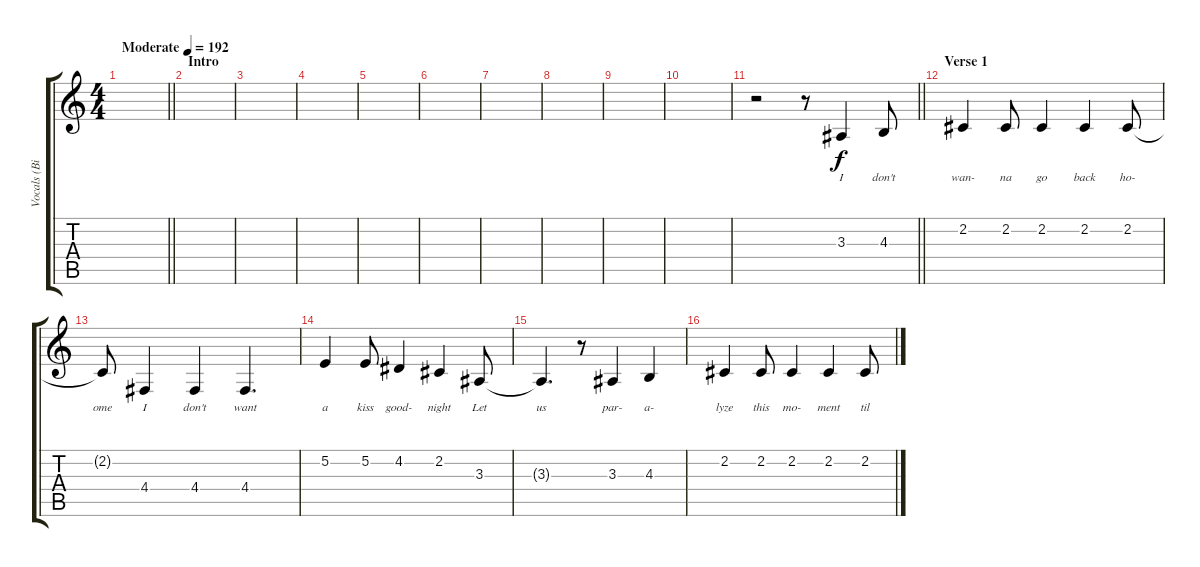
\track ("Vocals (Billie Joe Armstrong)" "Vocals (Bi") {instrument clarinet}
\staff {score tabs}
\tuning (E4 B3 G3 D3 A2 E2) {hide}
\ts (4 4)
\tempo (192 "Moderate")
\clef g2
\barLineRight lightlight
\ks c
|
\section ("" "Intro")
|
|
|
|
|
|
|
|
|
\barLineRight lightlight
r.2 r.8 3.3.4{lyrics (0 "I") lyrics (1 "") lyrics (2 "") lyrics (3 "") lyrics (4 "")} 4.3.8{lyrics (0 "don't") lyrics (1 "") lyrics (2 "") lyrics (3 "") lyrics (4 "")} |
\section ("" "Verse 1")
2.2.4{lyrics (0 "wan-") lyrics (1 "") lyrics (2 "") lyrics (3 "") lyrics (4 "")} 2.2.8{lyrics (0 "na") lyrics (1 "") lyrics (2 "") lyrics (3 "") lyrics (4 "")} 2.2.4{lyrics (0 "go") lyrics (1 "") lyrics (2 "") lyrics (3 "") lyrics (4 "")} 2.2.4{lyrics (0 "back") lyrics (1 "") lyrics (2 "") lyrics (3 "") lyrics (4 "")} 2.2.8{lyrics (0 "ho-") lyrics (1 "") lyrics (2 "") lyrics (3 "") lyrics (4 "")} |
2.2{t}.8{lyrics (0 "ome") lyrics (1 "") lyrics (2 "") lyrics (3 "") lyrics (4 "")} 4.4.4{lyrics (0 "I") lyrics (1 "") lyrics (2 "") lyrics (3 "") lyrics (4 "")} 4.4.4{lyrics (0 "don't") lyrics (1 "") lyrics (2 "") lyrics (3 "") lyrics (4 "")} 4.4.4{d lyrics (0 "want") lyrics (1 "") lyrics (2 "") lyrics (3 "") lyrics (4 "")} |
5.2.4{lyrics (0 "a") lyrics (1 "") lyrics (2 "") lyrics (3 "") lyrics (4 "")} 5.2.8{lyrics (0 "kiss") lyrics (1 "") lyrics (2 "") lyrics (3 "") lyrics (4 "")} 4.2.4{lyrics (0 "good-") lyrics (1 "") lyrics (2 "") lyrics (3 "") lyrics (4 "")} 2.2.4{lyrics (0 "night") lyrics (1 "") lyrics (2 "") lyrics (3 "") lyrics (4 "")} 3.3.8{lyrics (0 "Let") lyrics (1 "") lyrics (2 "") lyrics (3 "") lyrics (4 "")} |
3.3{t}.4{d lyrics (0 "us") lyrics (1 "") lyrics (2 "") lyrics (3 "") lyrics (4 "")} r.8 3.3.4{lyrics (0 "par-") lyrics (1 "") lyrics (2 "") lyrics (3 "") lyrics (4 "")} 4.3.4{lyrics (0 "a-") lyrics (1 "") lyrics (2 "") lyrics (3 "") lyrics (4 "")} |
2.2.4{lyrics (0 "lyze") lyrics (1 "") lyrics (2 "") lyrics (3 "") lyrics (4 "")} 2.2.8{lyrics (0 "this") lyrics (1 "") lyrics (2 "") lyrics (3 "") lyrics (4 "")} 2.2.4{lyrics (0 "mo-") lyrics (1 "") lyrics (2 "") lyrics (3 "") lyrics (4 "")} 2.2.4{lyrics (0 "ment") lyrics (1 "") lyrics (2 "") lyrics (3 "") lyrics (4 "")} 2.2.8{lyrics (0 "til") lyrics (1 "") lyrics (2 "") lyrics (3 "") lyrics (4 "")}
